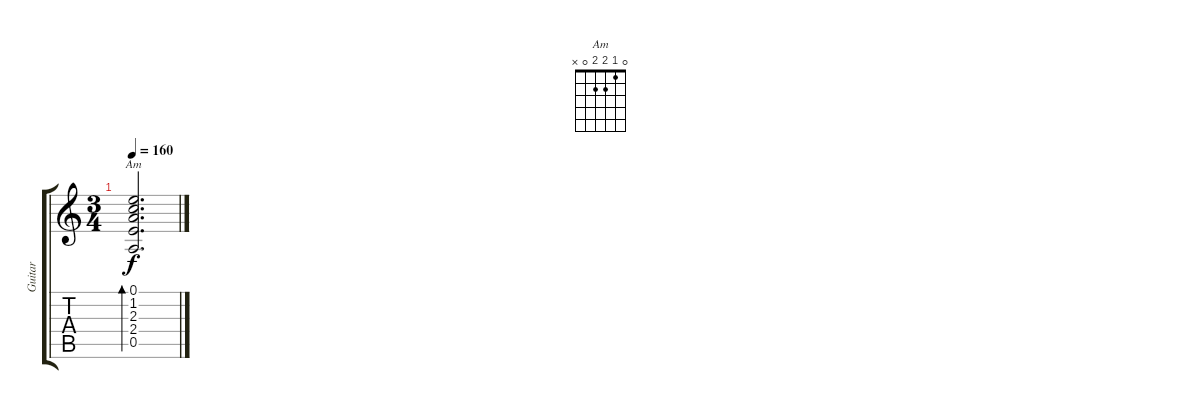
\track ("Guitar" "Guitar") {instrument acousticguitarsteel}
\staff {score tabs}
\tuning (E4 B3 G3 D3 A2 E2) {hide}
\chord ("Am" 0 1 2 2 0 x)
\ts (3 4)
\tempo 160
\clef g2
\ks c
(0.1 1.2 2.3 2.4 0.5).2{d bd 60 ch "Am" dy f}
